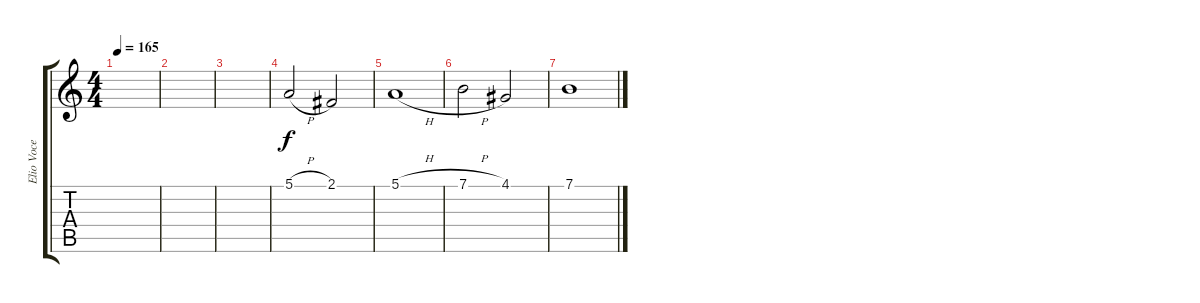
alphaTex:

\track ("Elio Voce" "Elio Voce") {instrument lead6voice}
\staff {score tabs}
\tuning (E4 B3 G3 D3 A2 E2) {hide}
\ts (4 4)
\tempo 165
\clef g2
\ks c
|
|
|
5.1{h}.2{instrument choiraahs} 2.1.2 |
5.1{h}.1 |
7.1{h}.2 4.1.2 |
7.1.1
